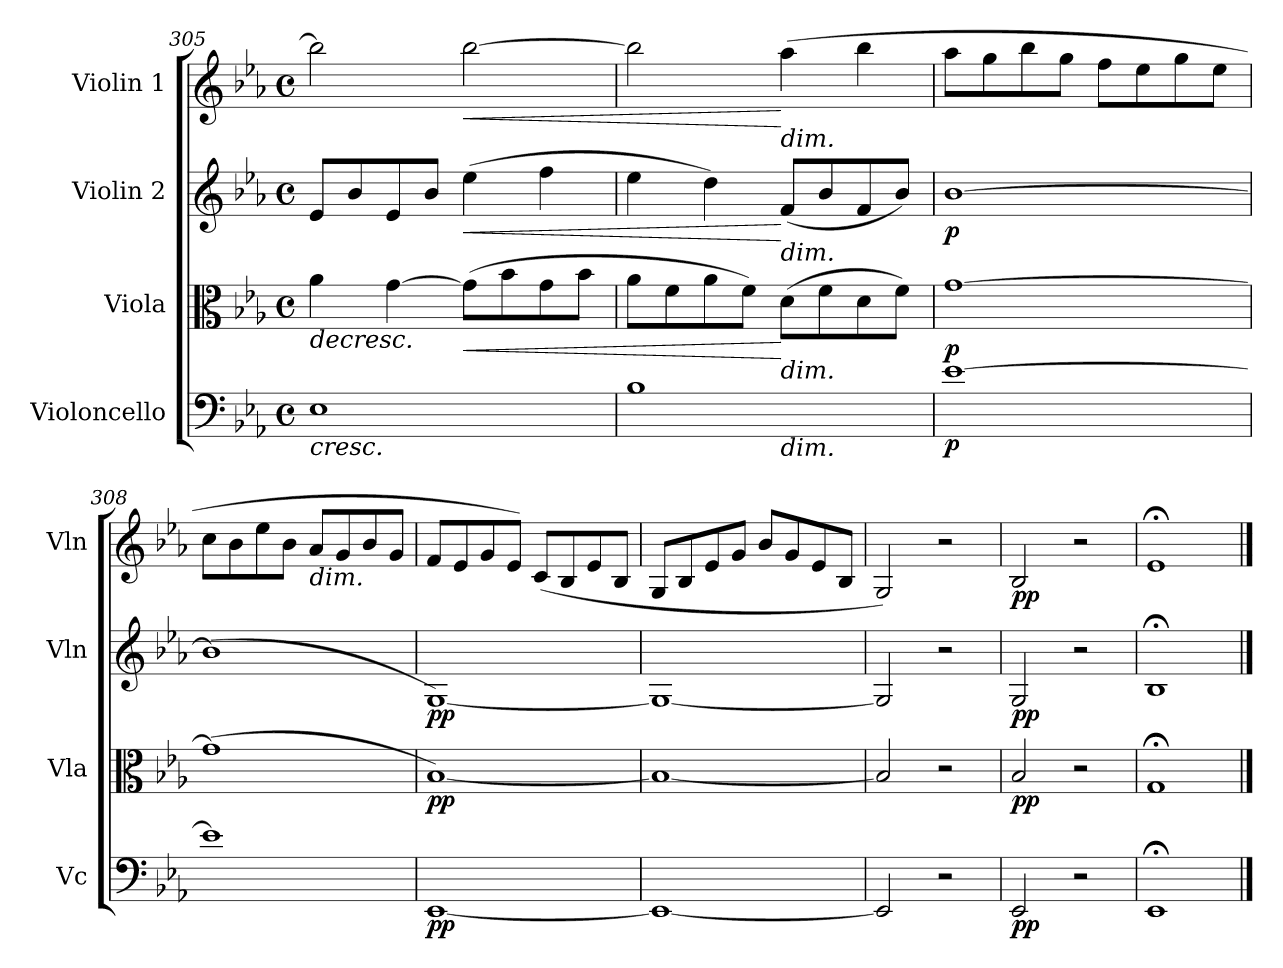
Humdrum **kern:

**kern	**dynam	**kern	**dynam	**kern	**dynam	**kern	**dynam
*part4	*part4	*part3	*part3	*part2	*part2	*part1	*part1
*staff4	*staff4	*staff3	*staff3	*staff2	*staff2	*staff1	*staff1
*I"Violoncello	*	*I"Viola	*	*I"Violin 2	*	*I"Violin 1	*
*I'Vc	*	*I'Vla	*	*I'Vln	*	*I'Vln	*
!!LO:LB:g=z
*clefF4	*	*clefC3	*	*clefG2	*	*clefG2	*
*k[b-e-a-]	*	*k[b-e-a-]	*	*k[b-e-a-]	*	*k[b-e-a-]	*
*M4/4	*	*M4/4	*	*M4/4	*	*M4/4	*
*met(c)	*	*met(c)	*	*met(c)	*	*met(c)	*
=305	=305	=305	=305	=305	=305	=305	=305
!LO:TX:b:i:t=cresc.	!	!	!	!	!	!	!
!	!	!	!LO:HP:b	!	!	!	!
1E-	.	4a-\	>	8e-/L	.	2bb-\]	.
.	.	.	.	8b-/	.	.	.
.	.	[4g\	.	8e-/	.	.	.
.	.	.	.	8b-/J	.	.	.
!	!	!	!LO:HP:b	!	!LO:HP:b	!	!LO:HP:b
.	.	(8g\L]	<	(4ee-\	<	[2bb-\	<
.	.	8b-\	.	.	.	.	.
.	.	8g\	.	4ff\	.	.	.
.	.	8b-\J	.	.	.	.	.
.	.	.	]	.	.	.	.
=306	=306	=306	=306	=306	=306	=306	=306
*^	*	*	*	*	*	*	*
1B-	2ryy	.	8a-\L	.	4ee-\	.	2bb-\]	.
.	.	.	8f\	.	.	.	.	.
.	.	.	8a-\	.	4dd\)	.	.	.
.	.	.	8f\J)	.	.	.	.	.
!	!	!	!	!	!	!	!LO:TX:b:i:t=dim.	!
!	!	!	!	!	!LO:TX:b:i:t=dim.	!	!	!
!	!	!	!LO:TX:b:i:t=dim.	!	!	!	!	!
!	!LO:TX:b:i:t=dim.	!	!	!	!	!	!	!
.	2ryy	.	(8d\L	[	(8f/L	[	(4aa-\	[
.	.	.	8f\	.	8b-/	.	.	.
.	.	.	8d\	.	8f/	.	4bb-\	.
.	.	.	8f\J)	.	8b-/J)	.	.	.
*v	*v	*	*	*	*	*	*	*
=307	=307	=307	=307	=307	=307	=307	=307
!	!LO:DY:b	!	!LO:DY:b	!	!LO:DY:b	!	!
[1e-	p	[1g	p	[1b-	p	8aa-\L	.
.	.	.	.	.	.	8gg\	.
.	.	.	.	.	.	8bb-\	.
.	.	.	.	.	.	8gg\J	.
.	.	.	.	.	.	8ff\L	.
.	.	.	.	.	.	8ee-\	.
.	.	.	.	.	.	8gg\	.
.	.	.	.	.	.	8ee-\J	.
=308	=308	=308	=308	=308	=308	=308	=308
1e-]	.	(1g]	.	(1b-]	.	8cc\L	.
.	.	.	.	.	.	8b-\	.
.	.	.	.	.	.	8ee-\	.
.	.	.	.	.	.	8b-\J	.
!	!	!	!	!	!	!LO:TX:b:i:t=dim.	!
.	.	.	.	.	.	8a-/L	.
.	.	.	.	.	.	8g/	.
.	.	.	.	.	.	8b-/	.
.	.	.	.	.	.	8g/J	.
=309	=309	=309	=309	=309	=309	=309	=309
!	!LO:DY:b	!	!LO:DY:b	!	!LO:DY:b	!	!
[1EE-	pp	[1B-)	pp	[1G)	pp	8f/L	.
.	.	.	.	.	.	8e-/	.
.	.	.	.	.	.	8g/	.
.	.	.	.	.	.	8e-/J)	.
.	.	.	.	.	.	(8c/L	.
.	.	.	.	.	.	8B-/	.
.	.	.	.	.	.	8e-/	.
.	.	.	.	.	.	8B-/J	.
!!LO:LB:g=z
=310	=310	=310	=310	=310	=310	=310	=310
1EE-_	.	1B-_	.	1G_	.	8G/L	.
.	.	.	.	.	.	8B-/	.
.	.	.	.	.	.	8e-/	.
.	.	.	.	.	.	8g/J	.
.	.	.	.	.	.	8b-/L	.
.	.	.	.	.	.	8g/	.
.	.	.	.	.	.	8e-/	.
.	.	.	.	.	.	8B-/J	.
=311	=311	=311	=311	=311	=311	=311	=311
2EE-/]	.	2B-/]	.	2G/]	.	2G/)	.
2r	.	2r	.	2r	.	2r	.
=312	=312	=312	=312	=312	=312	=312	=312
!	!LO:DY:b	!	!LO:DY:b	!	!LO:DY:b	!	!LO:DY:b
2EE-/	pp	2B-/	pp	2G/	pp	2B-/	pp
2r	.	2r	.	2r	.	2r	.
=313	=313	=313	=313	=313	=313	=313	=313
1EE-;<	.	1G;<	.	1B-;<	.	1e-;<	.
==	==	==	==	==	==	==	==
*-	*-	*-	*-	*-	*-	*-	*-
